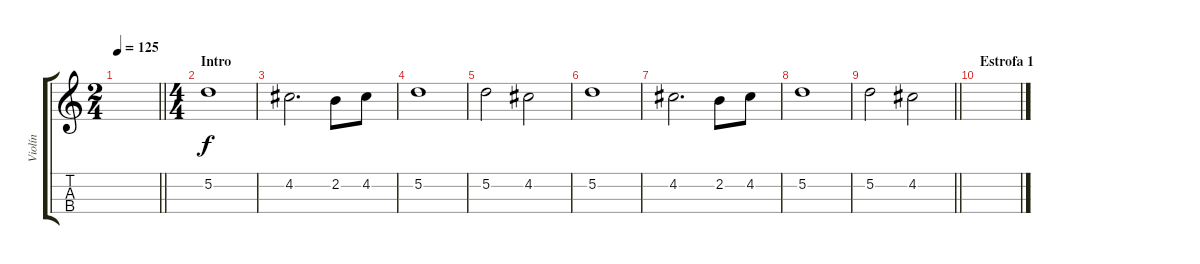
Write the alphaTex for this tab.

\track ("Violín" "Violín") {instrument violin}
\staff {score tabs}
\tuning (E5 A4 D4 G3) {hide}
\ts (2 4)
\tempo 125
\clef g2
\barLineRight lightlight
\ks c
|
\ts (4 4)
\section ("" "Intro")
5.2.1 |
4.2.2{d} 2.2.8 4.2.8 |
5.2.1 |
5.2.2 4.2.2 |
5.2.1 |
4.2.2{d} 2.2.8 4.2.8 |
5.2.1 |
\barLineRight lightlight
5.2.2 4.2.2 |
\section ("" "Estrofa 1")
